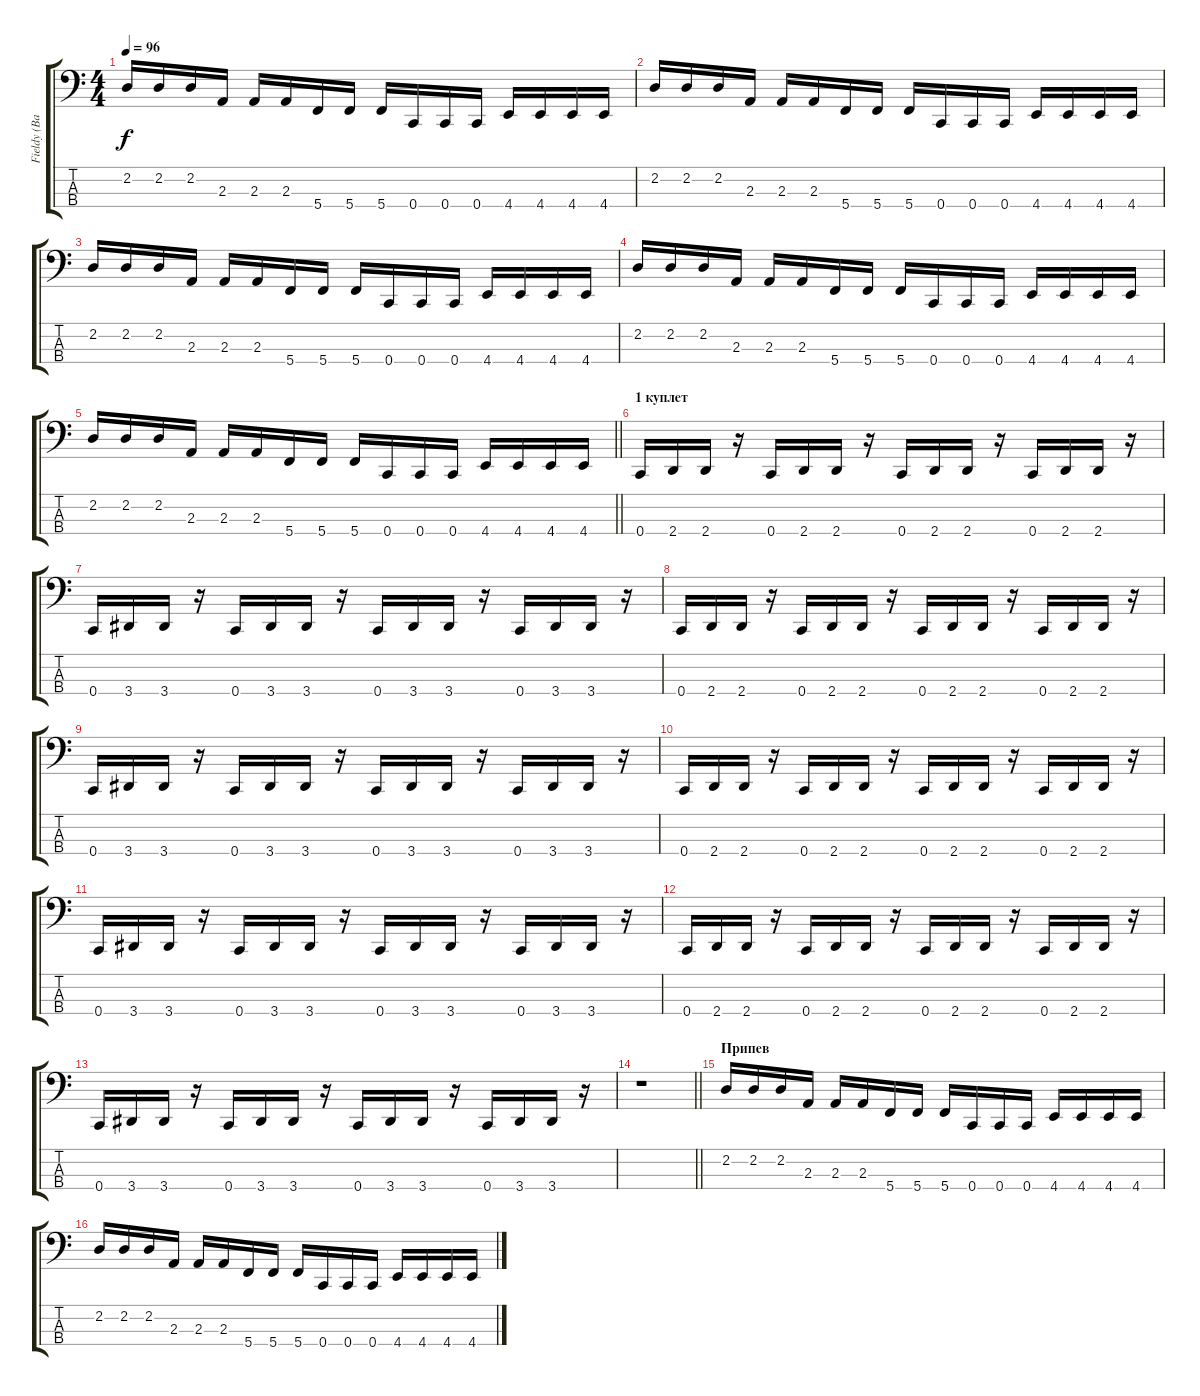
\track ("Fieldy (Bass)" "Fieldy (Ba") {instrument slapbass1}
\staff {score tabs}
\tuning (F2 C2 G1 C1) {hide}
\ts (4 4)
\tempo 96
\clef f4
\ks c
2.2.16{dy f} 2.2.16 2.2.16 2.3.16 2.3.16 2.3.16 5.4.16 5.4.16 5.4.16 0.4.16 0.4.16 0.4.16 4.4.16 4.4.16 4.4.16 4.4.16 |
2.2.16 2.2.16 2.2.16 2.3.16 2.3.16 2.3.16 5.4.16 5.4.16 5.4.16 0.4.16 0.4.16 0.4.16 4.4.16 4.4.16 4.4.16 4.4.16 |
2.2.16 2.2.16 2.2.16 2.3.16 2.3.16 2.3.16 5.4.16 5.4.16 5.4.16 0.4.16 0.4.16 0.4.16 4.4.16 4.4.16 4.4.16 4.4.16 |
2.2.16 2.2.16 2.2.16 2.3.16 2.3.16 2.3.16 5.4.16 5.4.16 5.4.16 0.4.16 0.4.16 0.4.16 4.4.16 4.4.16 4.4.16 4.4.16 |
\barLineRight lightlight
2.2.16 2.2.16 2.2.16 2.3.16 2.3.16 2.3.16 5.4.16 5.4.16 5.4.16 0.4.16 0.4.16 0.4.16 4.4.16 4.4.16 4.4.16 4.4.16 |
\section ("" "1 куплет")
0.4.16{instrument slapbass1} 2.4.16 2.4.16 r.16 0.4.16 2.4.16 2.4.16 r.16 0.4.16 2.4.16 2.4.16 r.16 0.4.16 2.4.16 2.4.16 r.16 |
0.4.16 3.4.16 3.4.16 r.16 0.4.16 3.4.16 3.4.16 r.16 0.4.16 3.4.16 3.4.16 r.16 0.4.16 3.4.16 3.4.16 r.16 |
0.4.16 2.4.16 2.4.16 r.16 0.4.16 2.4.16 2.4.16 r.16 0.4.16 2.4.16 2.4.16 r.16 0.4.16 2.4.16 2.4.16 r.16 |
0.4.16 3.4.16 3.4.16 r.16 0.4.16 3.4.16 3.4.16 r.16 0.4.16 3.4.16 3.4.16 r.16 0.4.16 3.4.16 3.4.16 r.16 |
0.4.16 2.4.16 2.4.16 r.16 0.4.16 2.4.16 2.4.16 r.16 0.4.16 2.4.16 2.4.16 r.16 0.4.16 2.4.16 2.4.16 r.16 |
0.4.16 3.4.16 3.4.16 r.16 0.4.16 3.4.16 3.4.16 r.16 0.4.16 3.4.16 3.4.16 r.16 0.4.16 3.4.16 3.4.16 r.16 |
0.4.16 2.4.16 2.4.16 r.16 0.4.16 2.4.16 2.4.16 r.16 0.4.16 2.4.16 2.4.16 r.16 0.4.16 2.4.16 2.4.16 r.16 |
0.4.16 3.4.16 3.4.16 r.16 0.4.16 3.4.16 3.4.16 r.16 0.4.16 3.4.16 3.4.16 r.16 0.4.16 3.4.16 3.4.16 r.16 |
\barLineRight lightlight
r.1 |
\section ("" "Припев")
2.2.16{instrument fretlessbass} 2.2.16 2.2.16 2.3.16 2.3.16 2.3.16 5.4.16 5.4.16 5.4.16 0.4.16 0.4.16 0.4.16 4.4.16 4.4.16 4.4.16 4.4.16 |
2.2.16 2.2.16 2.2.16 2.3.16 2.3.16 2.3.16 5.4.16 5.4.16 5.4.16 0.4.16 0.4.16 0.4.16 4.4.16 4.4.16 4.4.16 4.4.16
